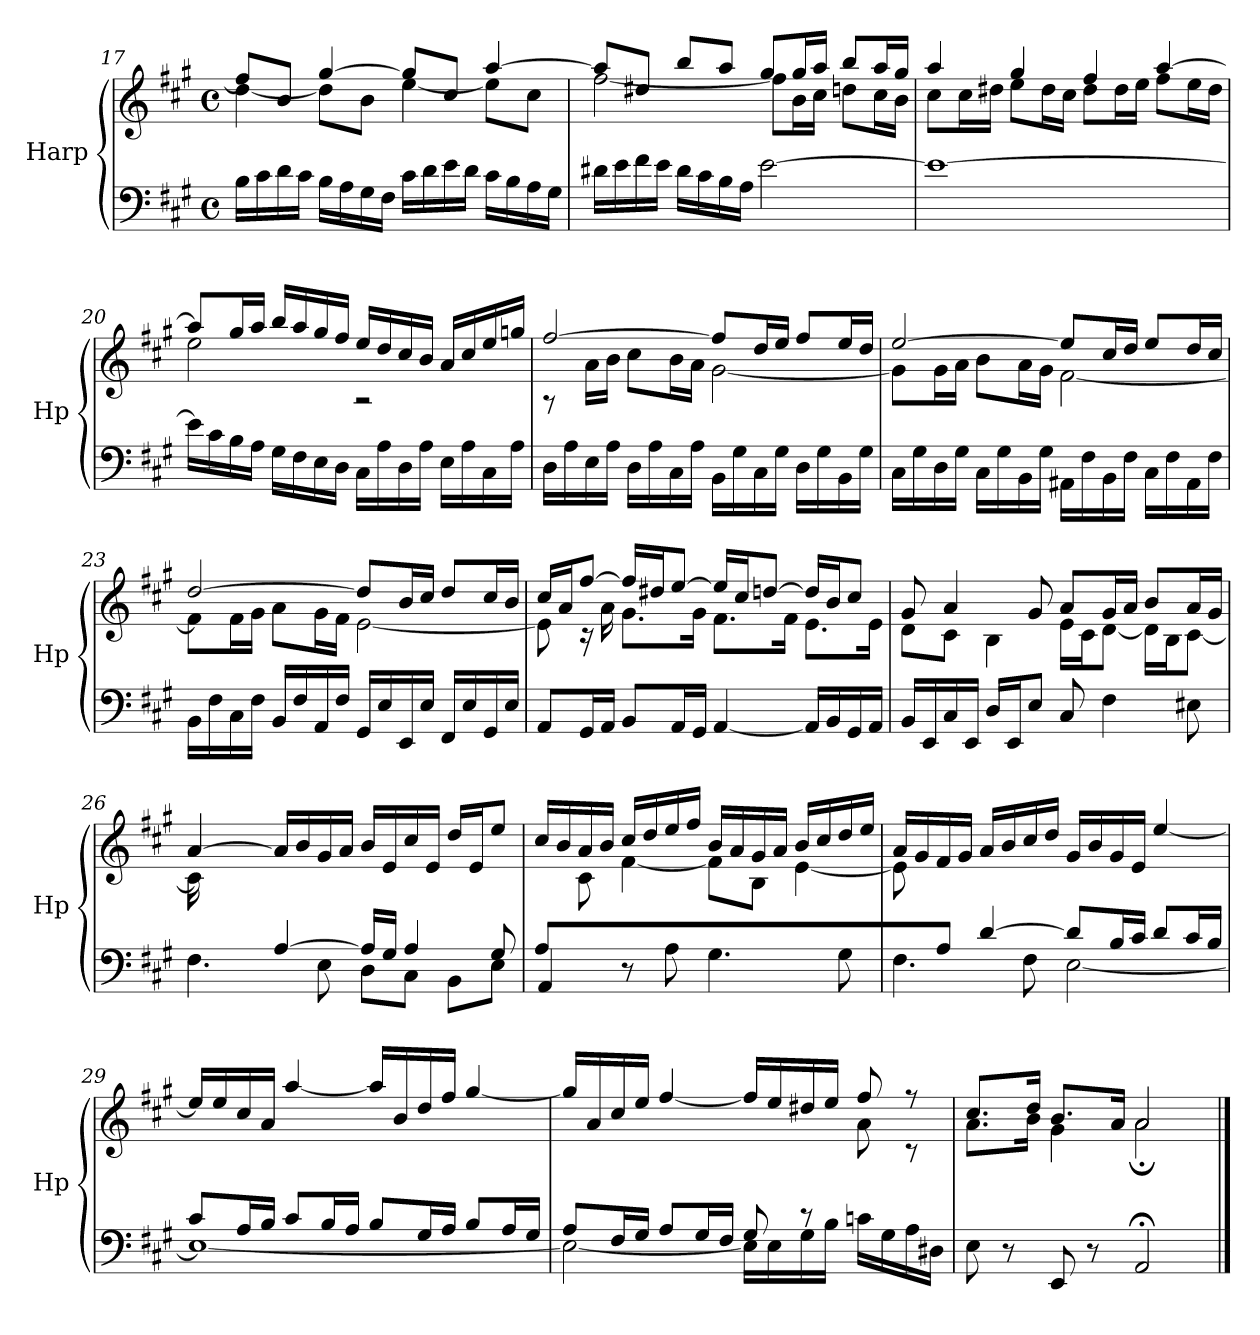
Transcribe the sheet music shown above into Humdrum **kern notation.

**kern	**kern
*part1	*part1
*staff2	*staff1
*I"Harp	*
*I'Hp	*
*clefF4	*clefG2
*k[f#c#g#]	*k[f#c#g#]
*M4/4	*M4/4
*met(c)	*met(c)
=17	=17
*	*^
16B\LL	8ff#/L]	[4dd\
16c#\	.	.
16d\	8b/J	.
16c#\JJ	.	.
16B\LL	[4gg#/	8dd\L]
16A\	.	.
16G#\	.	8b\J
16F#\JJ	.	.
16c#\LL	8gg#/L]	[4ee\
16d\	.	.
16e\	8cc#/J	.
16d\JJ	.	.
16c#\LL	[4aa/	8ee\L]
16B\	.	.
16A\	.	8cc#\J
16G#\JJ	.	.
!!LO:LB:g=z	!!
=18	=18	=18
16d#X\LL	8aa/L]	[2ff#\
16e\	.	.
16f#\	8dd#X/J	.
16e\JJ	.	.
16d#\LL	8bb/L	.
16c#\	.	.
16B\	8aa/J	.
16A\JJ	.	.
[2e\	8gg#/L	8ff#\L]
.	16gg#/L	16b\L
.	16aa/JJ	16cc#\JJ
.	8bb/L	8ddn\L
.	16aa/L	16cc#\L
.	16gg#/JJ	16b\JJ
=19	=19	=19
1e_	4aa/	8cc#\L
.	.	16cc#\L
.	.	16dd#X\JJ
.	4gg#/	8ee\L
.	.	16dd#\L
.	.	16cc#\JJ
.	4ff#/	8dd#\L
.	.	16dd#\L
.	.	16ee\JJ
.	[4aa/	8ff#\L
.	.	16ee\L
.	.	16dd#\JJ
=20	=20	=20
16e\LL]	8aa/L]	2ee\
16c#\	.	.
16B\	16gg#/L	.
16A\JJ	16aa/JJ	.
16G#\LL	16bb/LL	.
16F#\	16aa/	.
16E\	16gg#/	.
16D\JJ	16ff#/JJ	.
16C#\LL	16ee/LL	2rA
16A\	16dd/	.
16D\	16cc#/	.
16A\JJ	16b/JJ	.
16E\LL	16a/LL	.
16A\	16cc#/	.
16C#\	16ee/	.
16A\JJ	16ggn/JJ	.
!!LO:LB:g=z	!!
=21	=21	=21
16D\LL	[2ff#/	8rA
16A\	.	.
16E\	.	16a\LL
16A\JJ	.	16b\JJ
16D\LL	.	8cc#\L
16A\	.	.
16C#\	.	16b\L
16A\JJ	.	16a\JJ
16BB\LL	8ff#/L]	[2g#\
16G#\	.	.
16C#\	16dd/L	.
16G#\JJ	16ee/JJ	.
16D\LL	8ff#/L	.
16G#\	.	.
16BB\	16ee/L	.
16G#\JJ	16dd/JJ	.
=22	=22	=22
16C#\LL	[2ee/	8g#\L]
16G#\	.	.
16D\	.	16g#\L
16G#\JJ	.	16a\JJ
16C#\LL	.	8b\L
16G#\	.	.
16BB\	.	16a\L
16G#\JJ	.	16g#\JJ
16AA#X\LL	8ee/L]	[2f#\
16F#\	.	.
16BB\	16cc#/L	.
16F#\JJ	16dd/JJ	.
16C#\LL	8ee/L	.
16F#\	.	.
16AA#\	16dd/L	.
16F#\JJ	16cc#/JJ	.
=23	=23	=23
16BB\LL	[2dd/	8f#\L]
16F#\	.	.
16C#\	.	16f#\L
16F#\JJ	.	16g#\JJ
16BB/LL	.	8a\L
16F#/	.	.
16AA/	.	16g#\L
16F#/JJ	.	16f#\JJ
16GG#/LL	8dd/L]	[2e\
16E/	.	.
16EE/	16b/L	.
16E/JJ	16cc#/JJ	.
16FF#/LL	8dd/L	.
16E/	.	.
16GG#/	16cc#/L	.
16E/JJ	16b/JJ	.
!!LO:LB:g=z	!!
=24	=24	=24
8AA/L	16cc#/LL	8e\]
.	16a/J	.
16GG#/L	[8ff#/J	16rc
16AA/JJ	.	16a\
8BB/L	16ff#/LL]	8.g#\L
.	16dd#X/J	.
16AA/L	[8ee/J	.
16GG#/JJ	.	16g#\Jk
[4AA/	16ee/LL]	8.f#\L
.	16cc#/J	.
.	[8ddn/J	.
.	.	16f#\Jk
16AA/LL]	16dd/LL]	8.e\L
16BB/	16b/J	.
16GG#/	8cc#/J	.
16AA/JJ	.	16e\Jk
=25	=25	=25
16BB/LL	8g#/	8d\L
16EE/	.	.
16C#/	4a/	8c#\J
16EE/JJ	.	.
16D/LL	.	4B\
16EE/J	.	.
8E/J	8g#/	.
8C#/	8a/L	16e\LL
.	.	16c#\J
4F#\	16g#/L	[8d\J
.	16a/JJ	.
.	8b/L	16d\LL]
.	.	16B\J
8E#X\	16a/L	[8c#\J
.	16g#/JJ	.
!!LO:LB:g=z	!!
=26	=26	=26
*^	*	*
16ryy	4.F#\	[4a/	16c#\LL]
16A/	.	.	2...ryy
16B/	.	.	.
16G#/JJ	.	.	.
[4A/	.	16a/LL]	.
.	.	16b/	.
.	8E\	16g#/	.
.	.	16a/JJ	.
16A/LL]	8D\L	16b/LL	.
16G#/JJ	.	16e/	.
4A/	8C#\J	16cc#/	.
.	.	16e/JJ	.
.	8BB\L	16dd/LL	.
.	.	16e/J	.
8G#/	8E\J	8ee/J	.
=27	=27	=27	=27
8A/L	4AA/	16cc#/LL	8ryy
.	.	16b/	.
2..ryy	.	16a/	8c#\J
.	.	16b/JJ	.
.	8r	16cc#/LL	[4f#\
.	.	16dd/	.
.	8A\	16ee/	.
.	.	16ff#/JJ	.
.	4.G#\	16b/LL	8f#\L]
.	.	16a/	.
.	.	16g#/	8B\J
.	.	16a/JJ	.
.	.	16b/LL	[4e\
.	.	16cc#/	.
.	8G#\	16dd/	.
.	.	16ee/JJ	.
=28	=28	=28	=28
8ryy	4.F#\	16a/LL	8e\L]
.	.	16g#/	.
8A/J	.	16f#/	2..ryy
.	.	16g#/JJ	.
[4d/	.	16a/LL	.
.	.	16b/	.
.	8F#\	16cc#/	.
.	.	16dd/JJ	.
8d/L]	[2E\	16g#/LL	.
.	.	16b/	.
16B/L	.	16g#/	.
16c#/JJ	.	16e/JJ	.
8d/L	.	[4ee/	.
16c#/L	.	.	.
16B/JJ	.	.	.
*	*	*v	*v
!!LO:LB:g=z
=29	=29	=29
8c#/L	1E_	16ee/LL]
.	.	16ee/
16A/L	.	16cc#/
16B/JJ	.	16a/JJ
8c#/L	.	[4aa/
16B/L	.	.
16A/JJ	.	.
8B/L	.	16aa/LL]
.	.	16b/
16G#/L	.	16dd/
16A/JJ	.	16ff#/JJ
8B/L	.	[4gg#/
16A/L	.	.
16G#/JJ	.	.
=30	=30	=30
*	*	*^
8A/L	2E\_	16gg#/LL]	8ryy
.	.	16a/	.
*	*	*v	*v
16F#/L	.	16cc#/
16G#/JJ	.	16ee/JJ
8A/L	.	[4ff#/
16G#/L	.	.
16F#/JJ	.	.
8G#/	16E\LL]	16ff#/LL]
.	16E\	16ee/
*	*	*^
4.ryy	16G#\	16dd#X/	8rEE
.	16B\JJ	16ee/JJ	.
.	16cn\LL	8ff#/	8a\
.	16G#\	.	.
.	16A\	8r	8rc
.	16D#X\JJ	.	.
*v	*v	*	*
=31	=31	=31
8E\	8.cc#/L	8.a\L
8r	.	.
.	16dd/Jk	16b\Jk
8EE/	8.b/L	4g#\
8r	.	.
.	16a/Jk	.
2AA;/	2a/	2a;\
*	*v	*v
==	==
*-	*-
